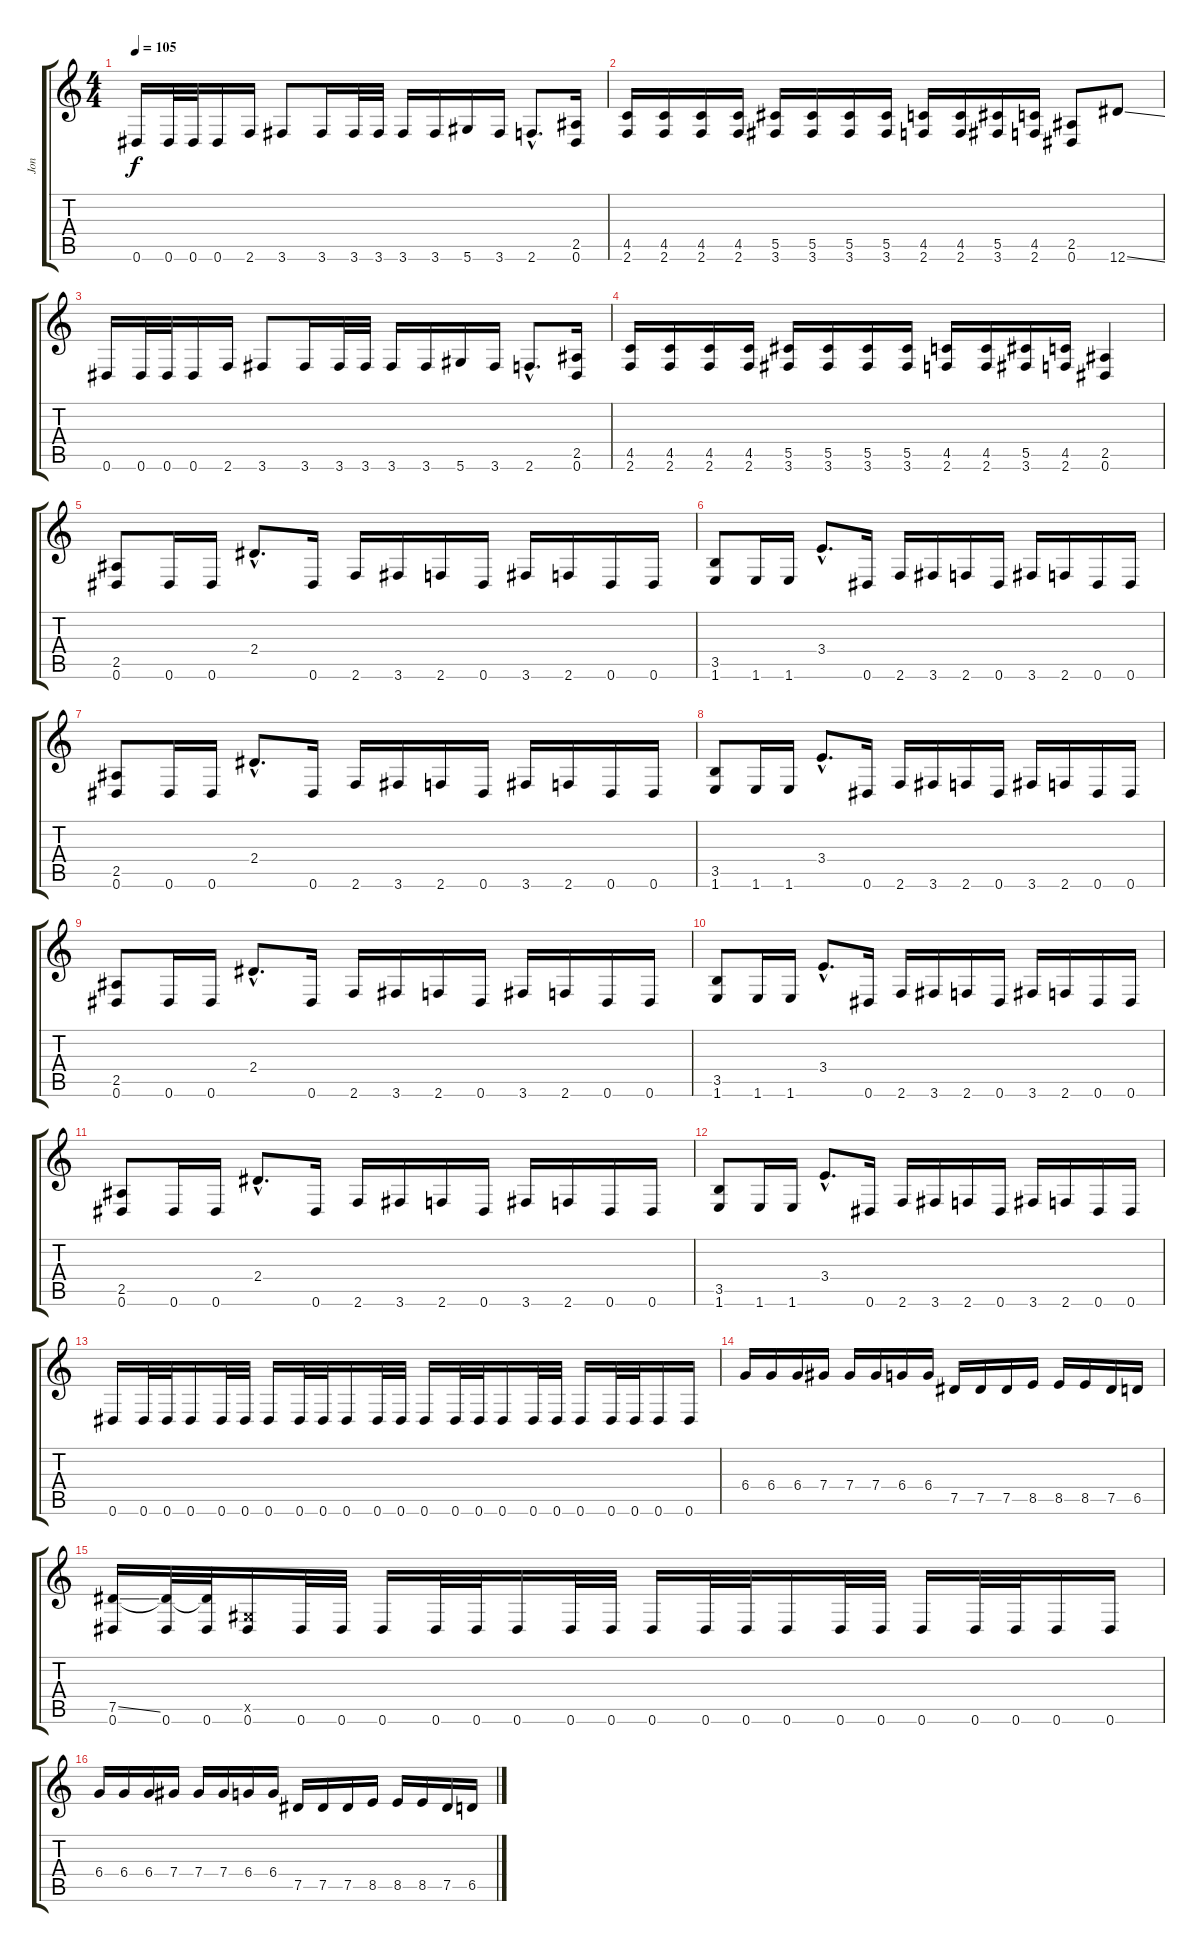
\track ("Jon" "Jon") {instrument distortionguitar}
\staff {score tabs}
\tuning (Eb4 Bb3 Gb3 Db3 Ab2 Eb2) {hide}
\ts (4 4)
\tempo 105
\clef g2
\ks c
0.6.16{dy f} 0.6.32 0.6.32 0.6.16 2.6.16 3.6.8 3.6.16 3.6.32 3.6.32 3.6.16 3.6.16 5.6.16 3.6.16 2.6{hac}.8{d} (2.5 0.6).16 |
(4.5 2.6).16 (4.5 2.6).16 (4.5 2.6).16 (4.5 2.6).16 (5.5 3.6).16 (5.5 3.6).16 (5.5 3.6).16 (5.5 3.6).16 (4.5 2.6).16 (4.5 2.6).16 (5.5 3.6).16 (4.5 2.6).16 (2.5 0.6).8 12.6{ss}.8 |
0.6.16 0.6.32 0.6.32 0.6.16 2.6.16 3.6.8 3.6.16 3.6.32 3.6.32 3.6.16 3.6.16 5.6.16 3.6.16 2.6{hac}.8{d} (2.5 0.6).16 |
(4.5 2.6).16 (4.5 2.6).16 (4.5 2.6).16 (4.5 2.6).16 (5.5 3.6).16 (5.5 3.6).16 (5.5 3.6).16 (5.5 3.6).16 (4.5 2.6).16 (4.5 2.6).16 (5.5 3.6).16 (4.5 2.6).16 (2.5 0.6).4 |
(2.5 0.6).8 0.6.16 0.6.16 2.4{hac}.8{d} 0.6.16 2.6.16 3.6.16 2.6.16 0.6.16 3.6.16 2.6.16 0.6.16 0.6.16 |
(3.5 1.6).8 1.6.16 1.6.16 3.4{hac}.8{d} 0.6.16 2.6.16 3.6.16 2.6.16 0.6.16 3.6.16 2.6.16 0.6.16 0.6.16 |
(2.5 0.6).8 0.6.16 0.6.16 2.4{hac}.8{d} 0.6.16 2.6.16 3.6.16 2.6.16 0.6.16 3.6.16 2.6.16 0.6.16 0.6.16 |
(3.5 1.6).8 1.6.16 1.6.16 3.4{hac}.8{d} 0.6.16 2.6.16 3.6.16 2.6.16 0.6.16 3.6.16 2.6.16 0.6.16 0.6.16 |
(2.5 0.6).8 0.6.16 0.6.16 2.4{hac}.8{d} 0.6.16 2.6.16 3.6.16 2.6.16 0.6.16 3.6.16 2.6.16 0.6.16 0.6.16 |
(3.5 1.6).8 1.6.16 1.6.16 3.4{hac}.8{d} 0.6.16 2.6.16 3.6.16 2.6.16 0.6.16 3.6.16 2.6.16 0.6.16 0.6.16 |
(2.5 0.6).8 0.6.16 0.6.16 2.4{hac}.8{d} 0.6.16 2.6.16 3.6.16 2.6.16 0.6.16 3.6.16 2.6.16 0.6.16 0.6.16 |
(3.5 1.6).8 1.6.16 1.6.16 3.4{hac}.8{d} 0.6.16 2.6.16 3.6.16 2.6.16 0.6.16 3.6.16 2.6.16 0.6.16 0.6.16 |
0.6.16 0.6.32 0.6.32 0.6.16 0.6.32 0.6.32 0.6.16 0.6.32 0.6.32 0.6.16 0.6.32 0.6.32 0.6.16 0.6.32 0.6.32 0.6.16 0.6.32 0.6.32 0.6.16 0.6.32 0.6.32 0.6.16 0.6.16 |
6.4.16 6.4.16 6.4.16 7.4.16 7.4.16 7.4.16 6.4.16 6.4.16 7.5.16 7.5.16 7.5.16 8.5.16 8.5.16 8.5.16 7.5.16 6.5.16 |
(7.5{ss} 0.6).16 (7.5{t} 0.6).32 (7.5{t} 0.6).32 (0.5{x} 0.6).16 0.6.32 0.6.32 0.6.16 0.6.32 0.6.32 0.6.16 0.6.32 0.6.32 0.6.16 0.6.32 0.6.32 0.6.16 0.6.32 0.6.32 0.6.16 0.6.32 0.6.32 0.6.16 0.6.16 |
6.4.16 6.4.16 6.4.16 7.4.16 7.4.16 7.4.16 6.4.16 6.4.16 7.5.16 7.5.16 7.5.16 8.5.16 8.5.16 8.5.16 7.5.16 6.5.16
